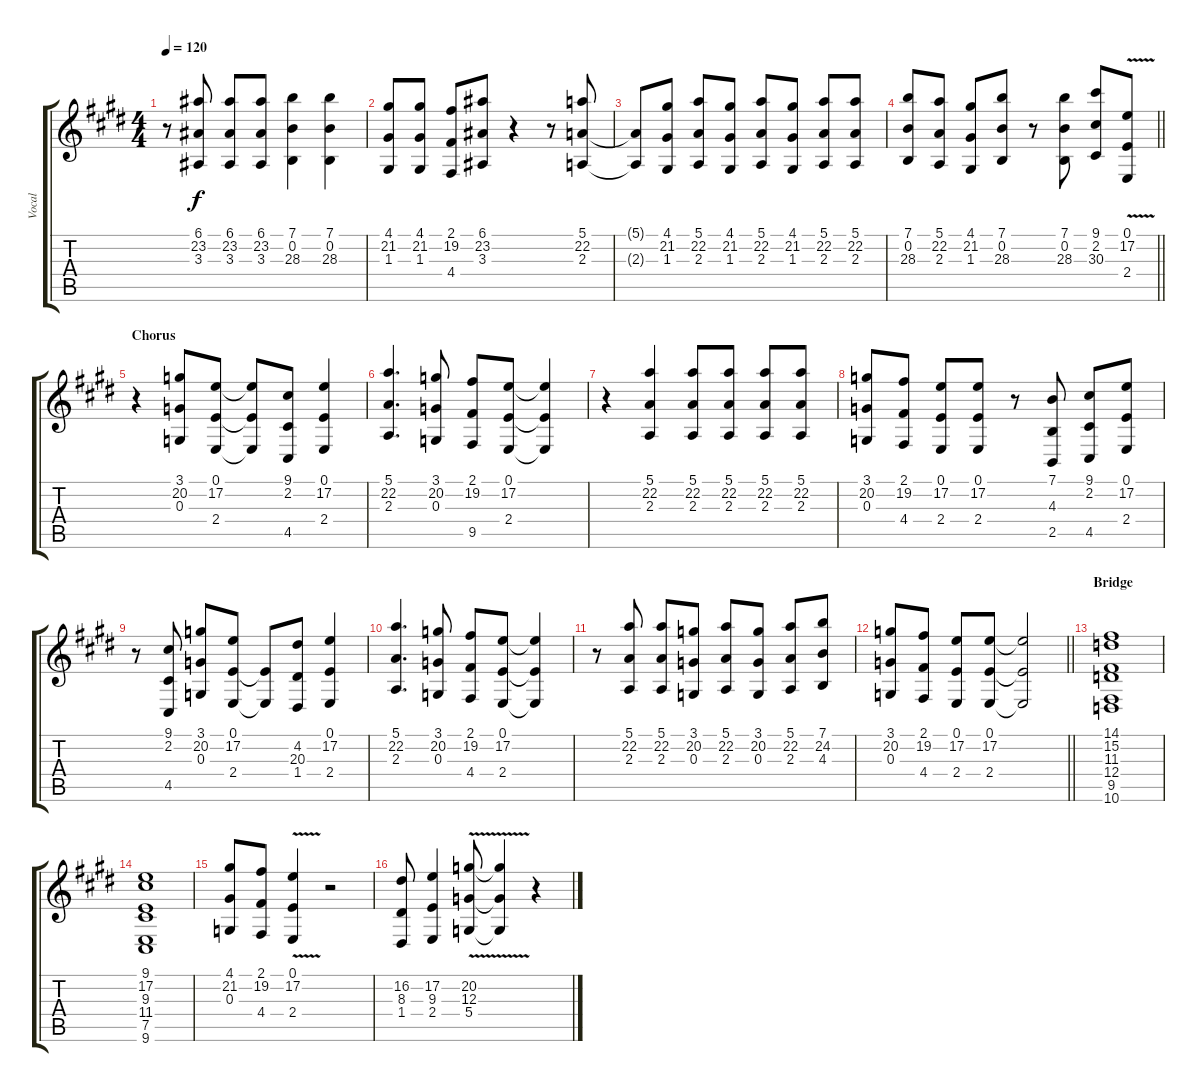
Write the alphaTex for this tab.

\track ("Vocal" "Vocal") {mute instrument stringensemble1}
\staff {score tabs}
\tuning (E4 B3 G3 D3 A2 E2) {hide}
\ts (4 4)
\tempo 120
\clef g2
\ks e
r.8{dy f} (6.1 23.2 3.3).8 (6.1 23.2 3.3).8 (6.1 23.2 3.3).8 (7.1 0.2 28.3).4 (7.1 0.2 28.3).4 |
(4.1 21.2 1.3).8 (4.1 21.2 1.3).8 (2.1 19.2 4.4).8 (6.1 23.2 3.3).8 r.4 r.8 (5.1 22.2 2.3).8 |
(5.1{t} 2.3{t}).8 (4.1 21.2 1.3).8 (5.1 22.2 2.3).8 (4.1 21.2 1.3).8 (5.1 22.2 2.3).8 (4.1 21.2 1.3).8 (5.1 22.2 2.3).8 (5.1 22.2 2.3).8 |
\barLineRight lightlight
(7.1 0.2 28.3).8 (5.1 22.2 2.3).8 (4.1 21.2 1.3).8 (7.1 0.2 28.3).8 r.8 (7.1 0.2 28.3).8 (9.1 2.2 30.3).8 (0.1{v} 17.2 2.4).8 |
\section ("" "Chorus")
r.4 (3.1 20.2 0.3).8 (0.1 17.2 2.4).8 (0.1{t} 17.2{t} 2.4{t}).8 (9.1 2.2 4.5).8 (0.1 17.2 2.4).4 |
(5.1 22.2 2.3).4{d} (3.1 20.2 0.3).8 (2.1 19.2 9.5).8 (0.1 17.2 2.4).8 (0.1{t} 17.2{t} 2.4{t}).4 |
r.4 (5.1 22.2 2.3).4 (5.1 22.2 2.3).8 (5.1 22.2 2.3).8 (5.1 22.2 2.3).8 (5.1 22.2 2.3).8 |
(3.1 20.2 0.3).8 (2.1 19.2 4.4).8 (0.1 17.2 2.4).8 (0.1 17.2 2.4).8 r.8 (7.1 4.3 2.5).8 (9.1 2.2 4.5).8 (0.1 17.2 2.4).8 |
r.8 (9.1 2.2 4.5).8 (3.1 20.2 0.3).8 (0.1 17.2 2.4).8 (0.1{t} 2.4{t}).8 (4.2 20.3 1.4).8 (0.1 17.2 2.4).4 |
(5.1 22.2 2.3).4{d} (3.1 20.2 0.3).8 (2.1 19.2 4.4).8 (0.1 17.2 2.4).8 (0.1{t} 17.2{t} 2.4{t}).4 |
r.8 (5.1 22.2 2.3).8 (5.1 22.2 2.3).8 (3.1 20.2 0.3).8 (5.1 22.2 2.3).8 (3.1 20.2 0.3).8 (5.1 22.2 2.3).8 (7.1 24.2 4.3).8 |
\barLineRight lightlight
(3.1 20.2 0.3).8 (2.1 19.2 4.4).8 (0.1 17.2 2.4).8 (0.1 17.2 2.4).8 (0.1{t} 17.2{t} 2.4{t}).2 |
\section ("" "Bridge")
(14.1 15.2 11.3 12.4 9.5 10.6).1 |
(9.1 17.2 9.3 11.4 7.5 9.6).1 |
(4.1 21.2 0.3).8 (2.1 19.2 4.4).8 (0.1{v} 17.2{v} 2.4{v}).4 r.2 |
(16.2 8.3 1.4).8 (17.2 9.3 2.4).4 (20.2{v} 12.3 5.4).8 (20.2{t} 12.3{t} 5.4{t}).4 r.4
